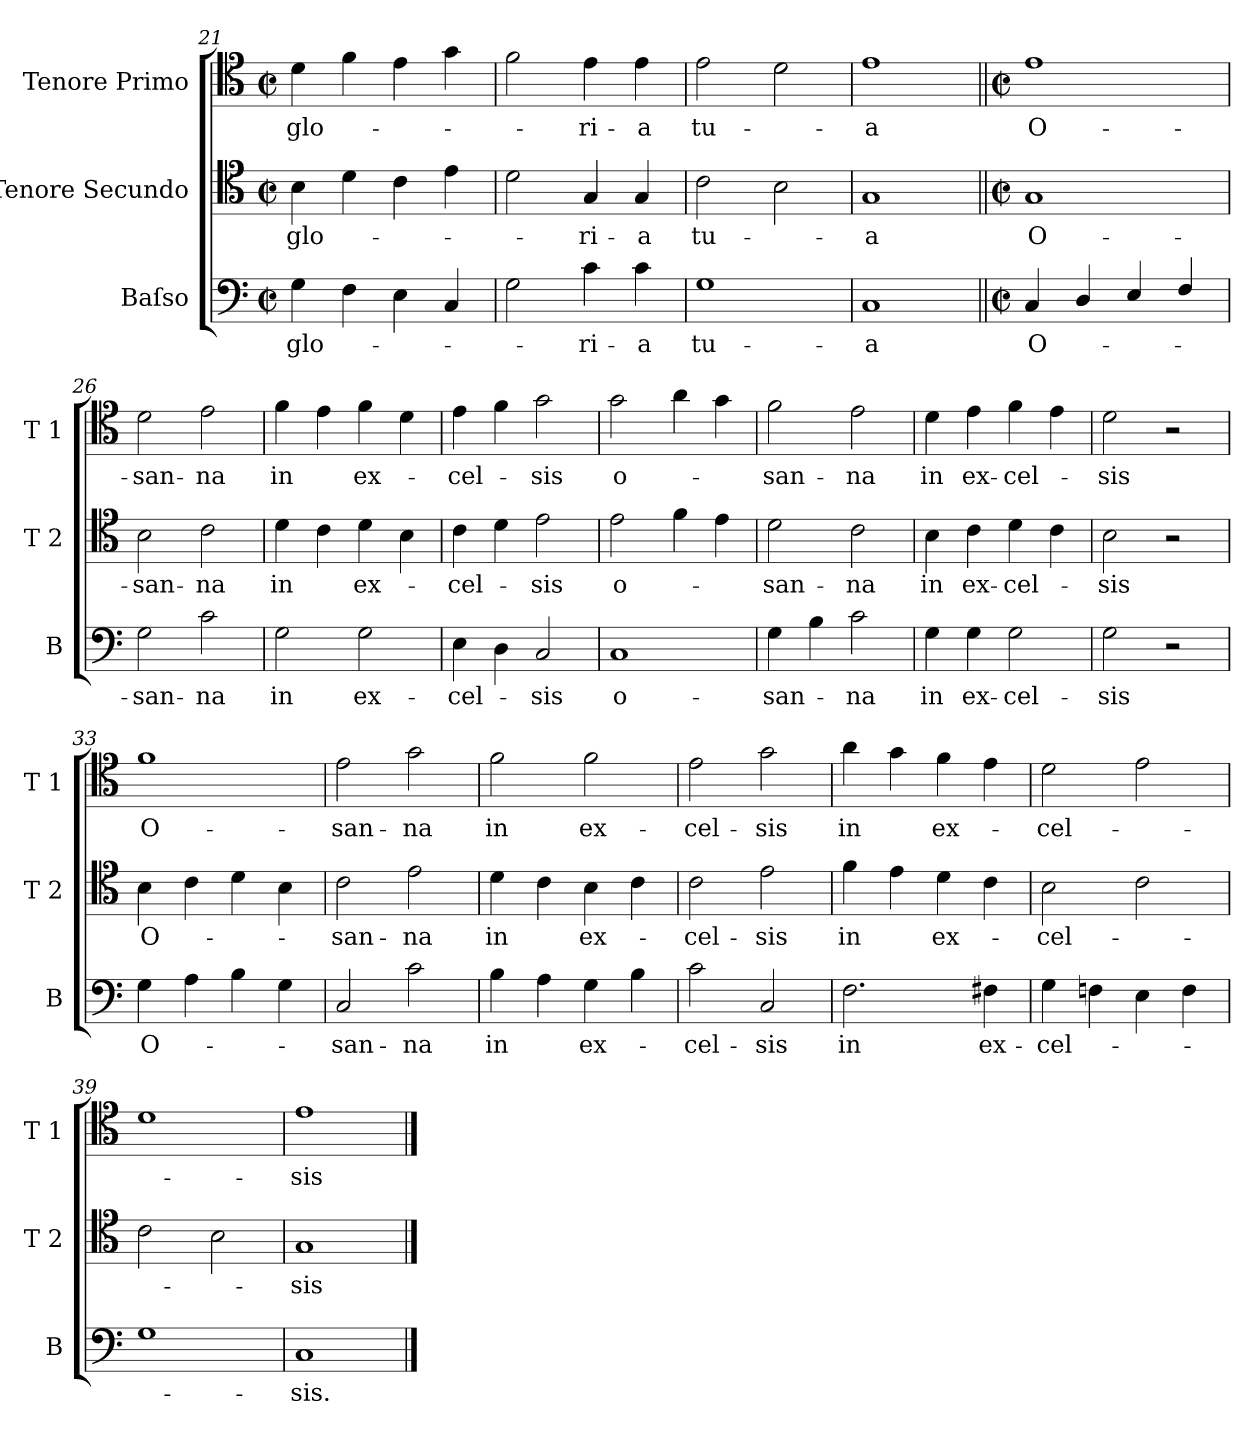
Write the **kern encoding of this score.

**kern	**text	**kern	**text	**kern	**text
*part3	*part3	*part2	*part2	*part1	*part1
*staff3	*staff3	*staff2	*staff2	*staff1	*staff1
*I"Baſso	*	*I"Tenore Secundo	*	*I"Tenore Primo	*
*I'B	*	*I'T 2	*	*I'T 1	*
*clefF4	*	*clefC4	*	*clefC4	*
*k[]	*	*k[]	*	*k[]	*
*M2/2	*	*M2/2	*	*M2/2	*
*met(c|)	*	*met(c|)	*	*met(c|)	*
=21	=21	=21	=21	=21	=21
4G\	glo-	4B\	glo-	4d\	glo-
4F\	.	4d\	.	4f\	.
4E\	.	4c\	.	4e\	.
4C/	.	4e\	.	4g\	.
=22	=22	=22	=22	=22	=22
2G\	.	2d\	.	2f\	.
4c\	-ri-	4G/	-ri-	4e\	-ri-
4c\	-a	4G/	-a	4e\	-a
=23	=23	=23	=23	=23	=23
1G	tu-	2c\	tu-	2e\	tu-
.	.	2B\	.	2d\	.
=24	=24	=24	=24	=24	=24
1C	-a	1G	-a	1e	-a
=25||	=25||	=25||	=25||	=25||	=25||
*M2/2	*	*M2/2	*	*M2/2	*
*met(c|)	*	*met(c|)	*	*met(c|)	*
4C/	O-	1G	O-	1e	O-
4D/	.	.	.	.	.
4E/	.	.	.	.	.
4F/	.	.	.	.	.
=26	=26	=26	=26	=26	=26
2G\	-san-	2B\	-san-	2d\	-san-
2c\	-na	2c\	-na	2e\	-na
=27	=27	=27	=27	=27	=27
2G\	in	4d\	in	4f\	in
.	.	4c\	.	4e\	.
2G\	ex-	4d\	ex-	4f\	ex-
.	.	4B\	.	4d\	.
=28	=28	=28	=28	=28	=28
4E\	-cel-	4c\	-cel-	4e\	-cel-
4D\	.	4d\	.	4f\	.
2C/	-sis	2e\	-sis	2g\	-sis
=29	=29	=29	=29	=29	=29
1C	o-	2e\	o-	2g\	o-
.	.	4f\	.	4a\	.
.	.	4e\	.	4g\	.
=30	=30	=30	=30	=30	=30
4G\	-san-	2d\	-san-	2f\	-san-
4B\	.	.	.	.	.
2c\	-na	2c\	-na	2e\	-na
=31	=31	=31	=31	=31	=31
4G\	in	4B\	in	4d\	in
4G\	ex-	4c\	ex-	4e\	ex-
2G\	-cel-	4d\	-cel-	4f\	-cel-
.	.	4c\	.	4e\	.
=32	=32	=32	=32	=32	=32
2G\	-sis	2B\	-sis	2d\	-sis
2r	.	2r	.	2r	.
=33	=33	=33	=33	=33	=33
4G\	O-	4B\	O-	1f	O-
4A\	.	4c\	.	.	.
4B\	.	4d\	.	.	.
4G\	.	4B\	.	.	.
=34	=34	=34	=34	=34	=34
2C/	-san-	2c\	-san-	2e\	-san-
2c\	-na	2e\	-na	2g\	-na
=35	=35	=35	=35	=35	=35
4B\	in	4d\	in	2f\	in
4A\	.	4c\	.	.	.
4G\	ex-	4B\	ex-	2f\	ex-
4B\	.	4c\	.	.	.
=36	=36	=36	=36	=36	=36
2c\	-cel-	2c\	-cel-	2e\	-cel-
2C/	-sis	2e\	-sis	2g\	-sis
=37	=37	=37	=37	=37	=37
2.F\	in	4f\	in	4a\	in
.	.	4e\	.	4g\	.
.	.	4d\	ex-	4f\	ex-
4F#X\	ex-	4c\	.	4e\	.
=38	=38	=38	=38	=38	=38
4G\	-cel-	2B\	-cel-	2d\	-cel-
4Fn\	.	.	.	.	.
4E\	.	2c\	.	2e\	.
4F\	.	.	.	.	.
=39	=39	=39	=39	=39	=39
1G	.	2c\	.	1d	.
.	.	2B\	.	.	.
=40	=40	=40	=40	=40	=40
1C	-sis.	1G	-sis	1e	-sis
==	==	==	==	==	==
*-	*-	*-	*-	*-	*-
